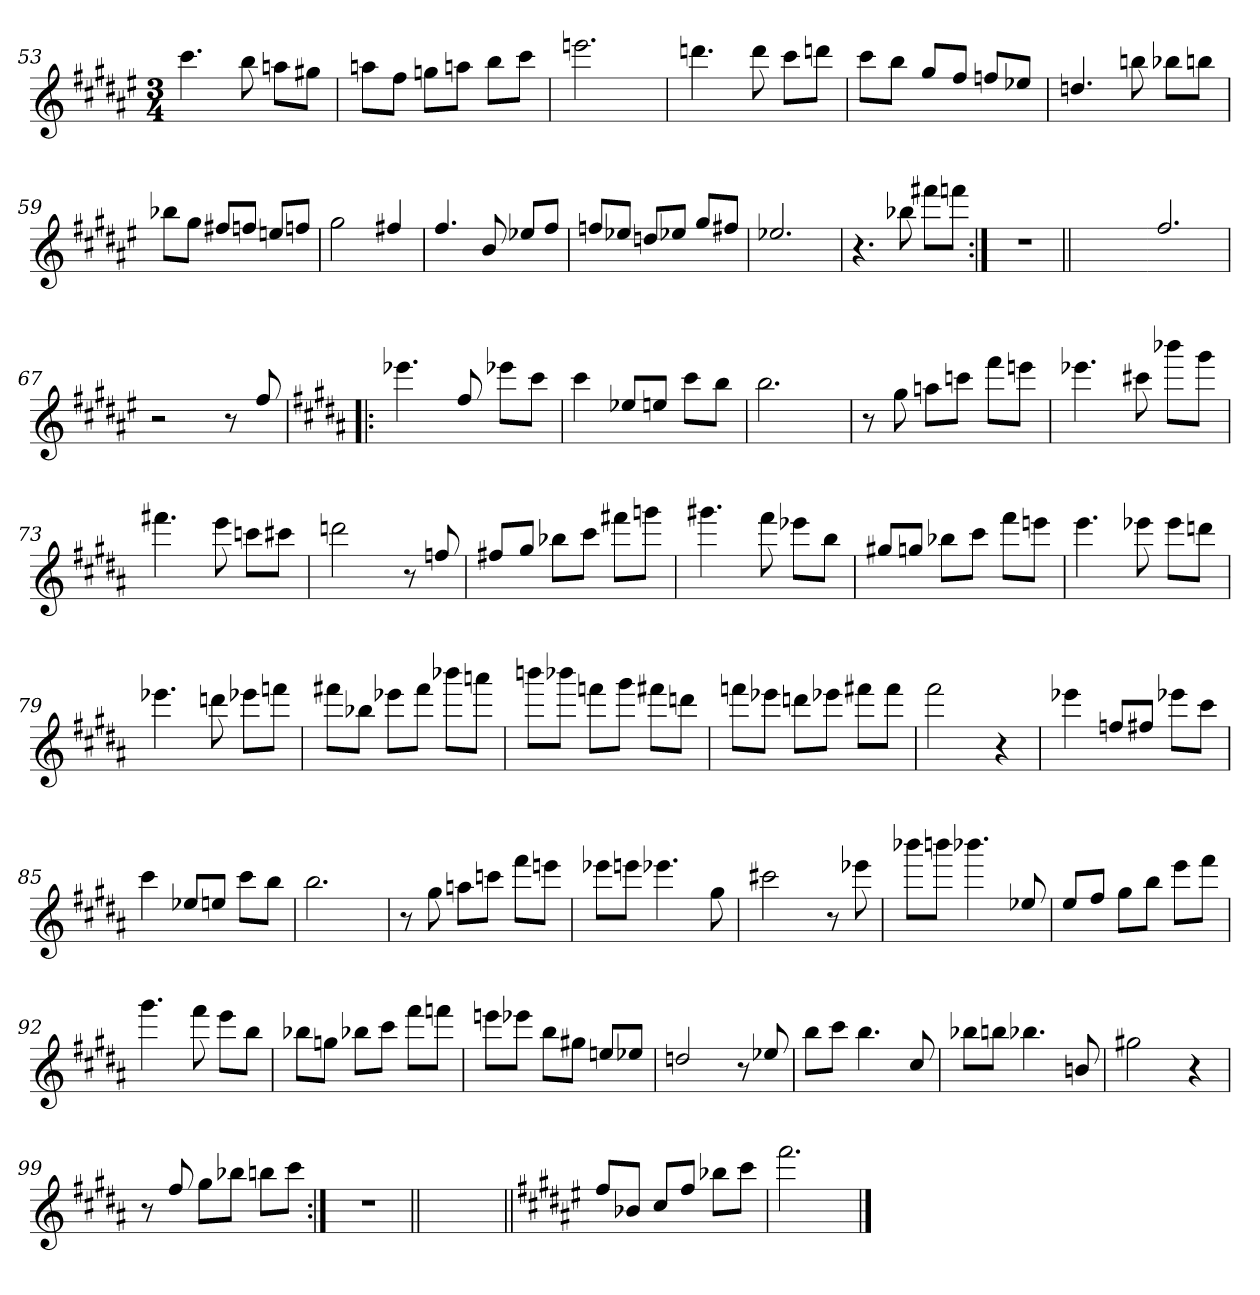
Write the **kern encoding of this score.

**kern
*part1
*staff1
*clefG2
*k[f#c#g#d#a#e#]
*F#:
*M3/4
=53
4.ccc#\
8bb\
8aan\L
8gg#X\J
=54
8aan\L
8ff#\J
8ggn\L
8aan\J
8bb\L
8ccc#\J
!!LO:PB:g=z
=55
2.eeen\
=56
4.dddn\
8ddd\
8ccc#\L
8dddn\J
=57
8ccc#\L
8bb\J
8gg#/L
8ff#/J
8ffn/L
8ee-X/J
=58
4.ddn/
8bbn\
8bb-X\L
8bbn\J
=59
8bb-X\L
8gg#\J
8ff#X/L
8ffn/J
8een/L
8ffn/J
=60
2gg#\
4ff#X/
!!LO:LB:g=z
=61
4.ff#/
8b/
8ee-X/L
8ff#/J
=62
8ffn/L
8ee-X/J
8ddn/L
8ee-X/J
8gg#/L
8ff#X/J
=63
2.ee-X/
=64
4.r
8bb-X\
8fff#X\L
8fffn\J
=65:|!
2.r
=65X651||
2.ryy
!!LO:LB:g=z
=66-
2.ff#/
=67
2r
8r
8ff#/
=68!|:
*k[f#c#g#d#a#]
*B:
4.eee-X\
8ff#/
8eee-X\L
8ccc#\J
=69
4ccc#\
8ee-X/L
8een/J
8ccc#\L
8bb\J
=70
2.bb\
!!LO:LB:g=z
=71
8r
8gg#\
8aan\L
8cccn\J
8fff#\L
8eeen\J
=72
4.eee-X\
8ccc#X\
8bbb-X\L
8ggg#\J
=73
4.fff#X\
8eee\
8cccn\L
8ccc#X\J
=74
2dddn\
8r
8ffn/
=75
8ff#X/L
8gg#/J
8bb-X\L
8ccc#\J
8fff#X\L
8gggn\J
=76
4.ggg#X\
8fff#\
8eee-X\L
8bb\J
!!LO:LB:g=z
=77
8gg#X/L
8ggn/J
8bb-X\L
8ccc#\J
8fff#\L
8eeen\J
=78
4.eee\
8eee-X\
8eee-\L
8dddn\J
=79
4.eee-X\
8dddn\
8eee-X\L
8fffn\J
=80
8fff#X\L
8bb-X\J
8eee-X\L
8fff#\J
8bbb-X\L
8aaan\J
=81
8bbbn\L
8bbb-X\J
8fffn\L
8ggg#\J
8fff#X\L
8dddn\J
!!LO:LB:g=z
=82
8fffn\L
8eee-X\J
8dddn\L
8eee-X\J
8fff#X\L
8fff#\J
=83
2fff#\
4r
=84
4eee-X\
8ffn/L
8ff#X/J
8eee-X\L
8ccc#\J
=85
4ccc#\
8ee-X/L
8een/J
8ccc#\L
8bb\J
=86
2.bb\
=87
8r
8gg#\
8aan\L
8cccn\J
8fff#\L
8eeen\J
!!LO:LB:g=z
=88
8eee-X\L
8eeen\J
4.eee-X\
8gg#\
=89
2ccc#X\
8r
8eee-X\
=90
8bbb-X\L
8bbbn\J
4.bbb-X\
8ee-X/
=91
8ee/L
8ff#/J
8gg#\L
8bb\J
8eee\L
8fff#\J
=92
4.ggg#\
8fff#\
8eee\L
8bb\J
!!LO:LB:g=z
=93
8bb-X\L
8ggn\J
8bb-X\L
8ccc#\J
8fff#\L
8fffn\J
=94
8eeen\L
8eee-X\J
8bb\L
8gg#X\J
8een/L
8ee-X/J
=95
2ddn/
8r
8ee-X/
=96
8bb\L
8ccc#\J
4.bb\
8cc#/
=97
8bb-X\L
8bbn\J
4.bb-X\
8bn/
!!LO:LB:g=z
=98
2gg#X\
4r
=99
8r
8ff#/
8gg#\L
8bb-X\J
8bbn\L
8ccc#\J
=100:|!
2.r
=100X1002||
2.ryy
=101||
*k[f#c#g#d#a#e#]
*F#:
8ff#/L
8b-X/J
8cc#/L
8ff#/J
8bb-X\L
8ccc#\J
=102
2.fff#\
==
*-
